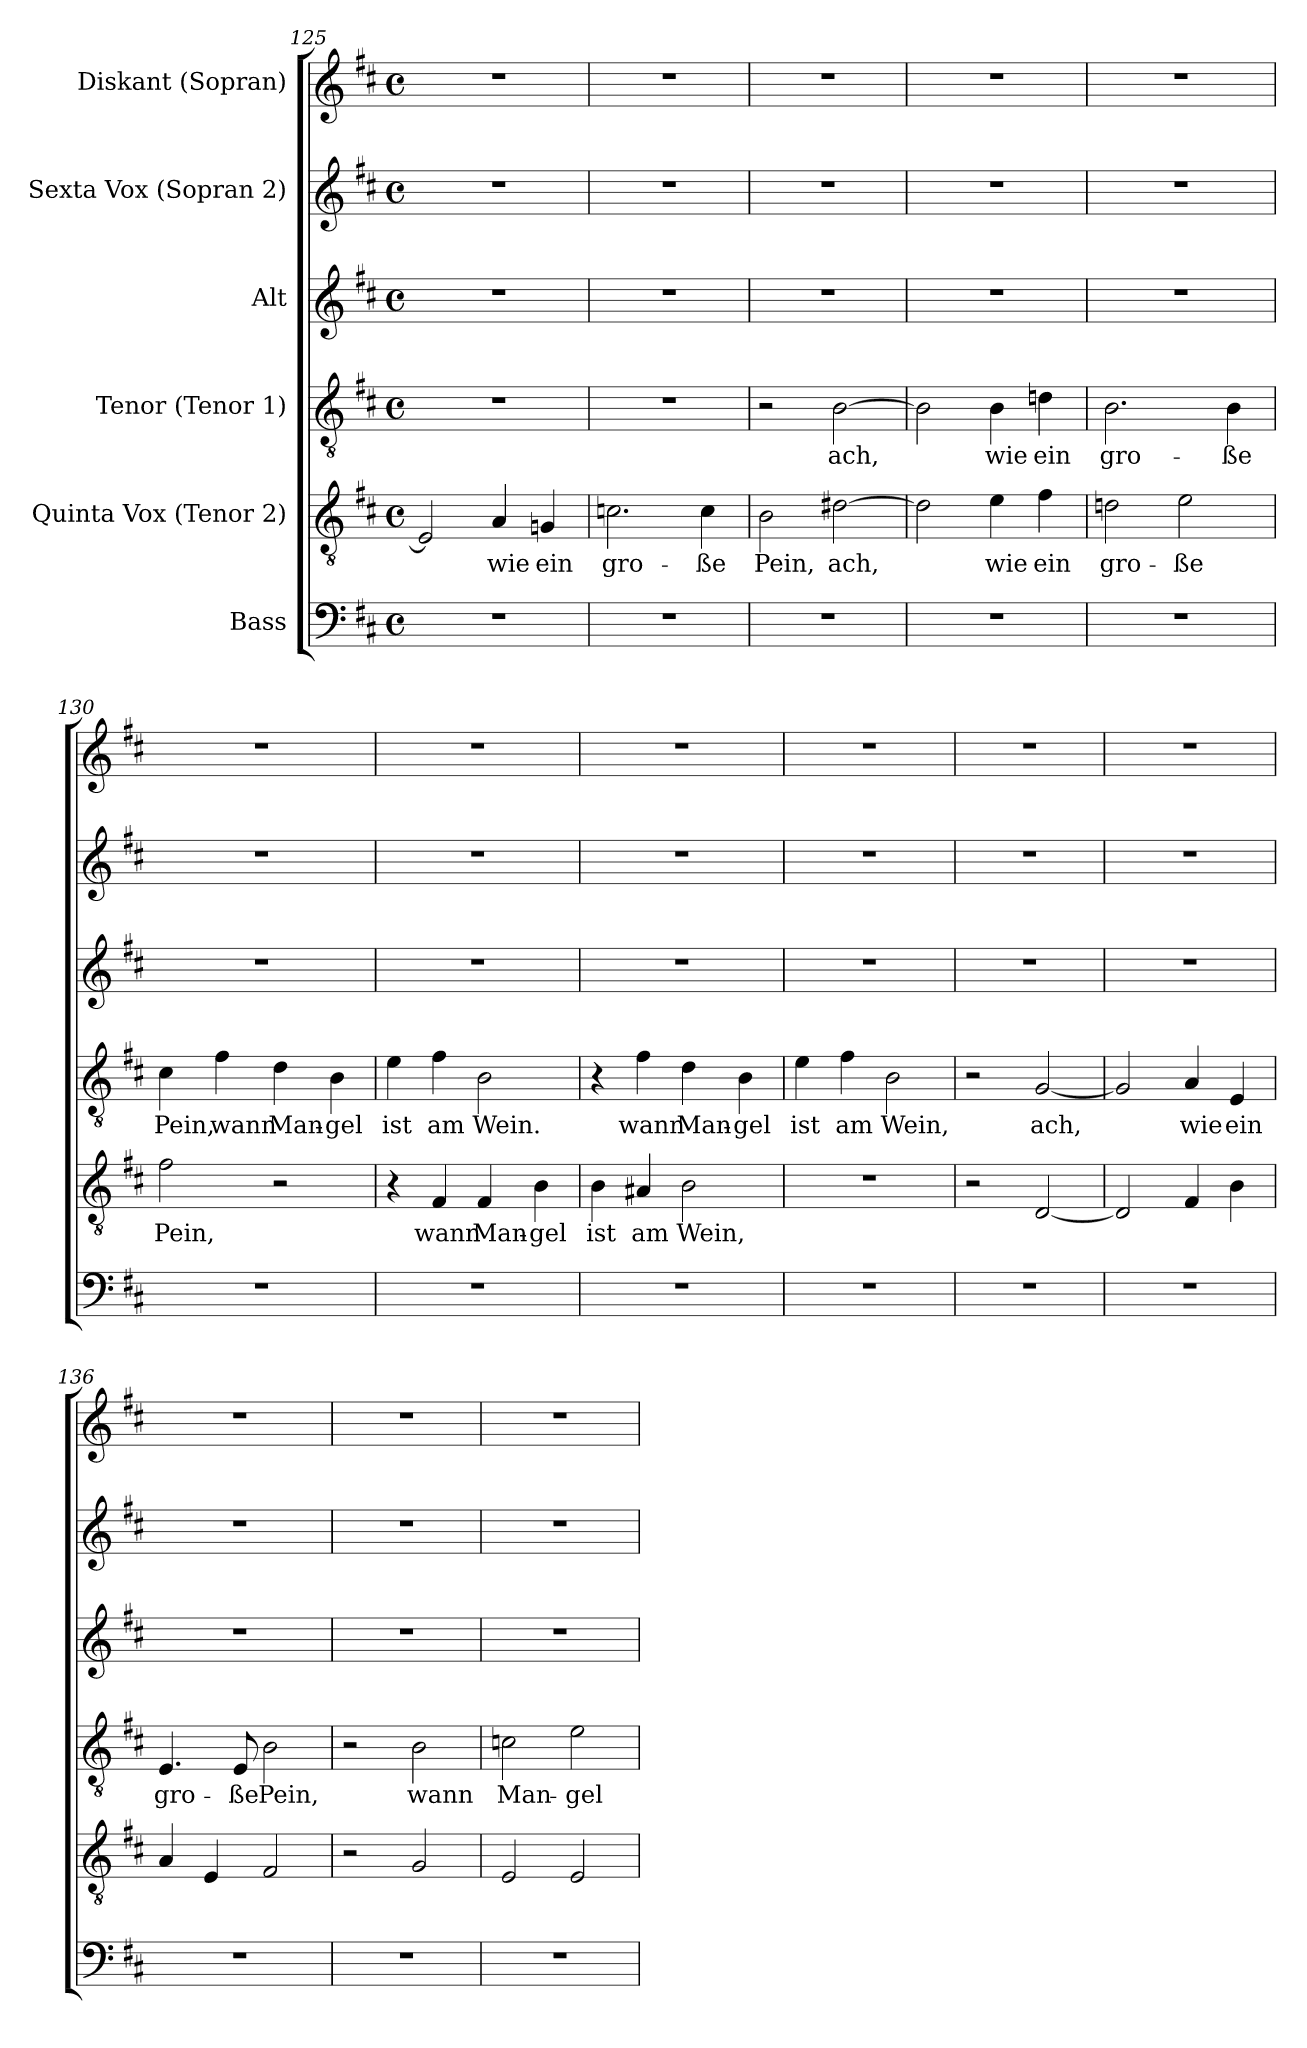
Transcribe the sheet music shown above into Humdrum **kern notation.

**kern	**kern	**text	**kern	**text	**kern	**kern	**kern
*part6	*part5	*part5	*part4	*part4	*part3	*part2	*part1
*staff6	*staff5	*staff5	*staff4	*staff4	*staff3	*staff2	*staff1
*I"Bass	*I"Quinta Vox (Tenor 2)	*	*I"Tenor (Tenor 1)	*	*I"Alt	*I"Sexta Vox (Sopran 2)	*I"Diskant (Sopran)
*clefF4	*clefGv2	*	*clefGv2	*	*clefG2	*clefG2	*clefG2
*k[f#c#]	*k[f#c#]	*	*k[f#c#]	*	*k[f#c#]	*k[f#c#]	*k[f#c#]
*M4/4	*M4/4	*	*M4/4	*	*M4/4	*M4/4	*M4/4
*met(c)	*met(c)	*	*met(c)	*	*met(c)	*met(c)	*met(c)
=125	=125	=125	=125	=125	=125	=125	=125
1r	2E/]	.	1r	.	1r	1r	1r
!	!	!LO:LY:b	!	!	!	!	!
.	4A/	wie	.	.	.	.	.
!	!	!LO:LY:b	!	!	!	!	!
.	4Gn/	ein	.	.	.	.	.
=126	=126	=126	=126	=126	=126	=126	=126
!	!	!LO:LY:b	!	!	!	!	!
1r	2.cn\	gro-	1r	.	1r	1r	1r
!	!	!LO:LY:b	!	!	!	!	!
.	4c\	ße	.	.	.	.	.
=127	=127	=127	=127	=127	=127	=127	=127
!	!	!LO:LY:b	!	!	!	!	!
1r	2B\	Pein,	2r	.	1r	1r	1r
!	!	!LO:LY:b	!	!LO:LY:b	!	!	!
.	[2d#X\	ach,	[2B\	ach,	.	.	.
!!LO:LB:g=z
=128	=128	=128	=128	=128	=128	=128	=128
1r	2d#\]	.	2B\]	.	1r	1r	1r
!	!	!LO:LY:b	!	!LO:LY:b	!	!	!
.	4e\	wie	4B\	wie	.	.	.
!	!	!LO:LY:b	!	!LO:LY:b	!	!	!
.	4f#\	ein	4dn\	ein	.	.	.
=129	=129	=129	=129	=129	=129	=129	=129
!	!	!LO:LY:b	!	!LO:LY:b	!	!	!
1r	2dn\	gro-	2.B\	gro-	1r	1r	1r
!	!	!LO:LY:b	!	!	!	!	!
.	2e\	ße	.	.	.	.	.
!	!	!	!	!LO:LY:b	!	!	!
.	.	.	4B\	ße	.	.	.
=130	=130	=130	=130	=130	=130	=130	=130
!	!	!LO:LY:b	!	!LO:LY:b	!	!	!
1r	2f#\	Pein,	4c#\	Pein,	1r	1r	1r
!	!	!	!	!LO:LY:b	!	!	!
.	.	.	4f#\	wann	.	.	.
!	!	!	!	!LO:LY:b	!	!	!
.	2r	.	4d\	Man-	.	.	.
!	!	!	!	!LO:LY:b	!	!	!
.	.	.	4B\	gel	.	.	.
=131	=131	=131	=131	=131	=131	=131	=131
!	!	!	!	!LO:LY:b	!	!	!
1r	4r	.	4e\	ist	1r	1r	1r
!	!	!LO:LY:b	!	!LO:LY:b	!	!	!
.	4F#/	wann	4f#\	am	.	.	.
!	!	!LO:LY:b	!	!LO:LY:b	!	!	!
.	4F#/	Man-	2B\	Wein.	.	.	.
!	!	!LO:LY:b	!	!	!	!	!
.	4B\	gel	.	.	.	.	.
=132	=132	=132	=132	=132	=132	=132	=132
!	!	!LO:LY:b	!	!	!	!	!
1r	4B\	ist	4r	.	1r	1r	1r
!	!	!LO:LY:b	!	!LO:LY:b	!	!	!
.	4A#X/	am	4f#\	wann	.	.	.
!	!	!LO:LY:b	!	!LO:LY:b	!	!	!
.	2B\	Wein,	4d\	Man-	.	.	.
!	!	!	!	!LO:LY:b	!	!	!
.	.	.	4B\	gel	.	.	.
=133	=133	=133	=133	=133	=133	=133	=133
!	!	!	!	!LO:LY:b	!	!	!
1r	1r	.	4e\	ist	1r	1r	1r
!	!	!	!	!LO:LY:b	!	!	!
.	.	.	4f#\	am	.	.	.
!	!	!	!	!LO:LY:b	!	!	!
.	.	.	2B\	Wein,	.	.	.
!!LO:LB:g=z
=134	=134	=134	=134	=134	=134	=134	=134
1r	2r	.	2r	.	1r	1r	1r
!	!	!	!	!LO:LY:b	!	!	!
.	[2D/	.	[2G/	ach,	.	.	.
=135	=135	=135	=135	=135	=135	=135	=135
1r	2D/]	.	2G/]	.	1r	1r	1r
!	!	!	!	!LO:LY:b	!	!	!
.	4F#/	.	4A/	wie	.	.	.
!	!	!	!	!LO:LY:b	!	!	!
.	4B\	.	4E/	ein	.	.	.
=136	=136	=136	=136	=136	=136	=136	=136
!	!	!	!	!LO:LY:b	!	!	!
1r	4A/	.	4.E/	gro-	1r	1r	1r
.	4E/	.	.	.	.	.	.
!	!	!	!	!LO:LY:b	!	!	!
.	.	.	8E/	ße	.	.	.
!	!	!	!	!LO:LY:b	!	!	!
.	2F#/	.	2B\	Pein,	.	.	.
=137	=137	=137	=137	=137	=137	=137	=137
1r	2r	.	2r	.	1r	1r	1r
!	!	!	!	!LO:LY:b	!	!	!
.	2G/	.	2B\	wann	.	.	.
=138	=138	=138	=138	=138	=138	=138	=138
!	!	!	!	!LO:LY:b	!	!	!
1r	2E/	.	2cn\	Man-	1r	1r	1r
!	!	!	!	!LO:LY:b	!	!	!
.	2E/	.	2e\	gel	.	.	.
=	=	=	=	=	=	=	=
*-	*-	*-	*-	*-	*-	*-	*-
